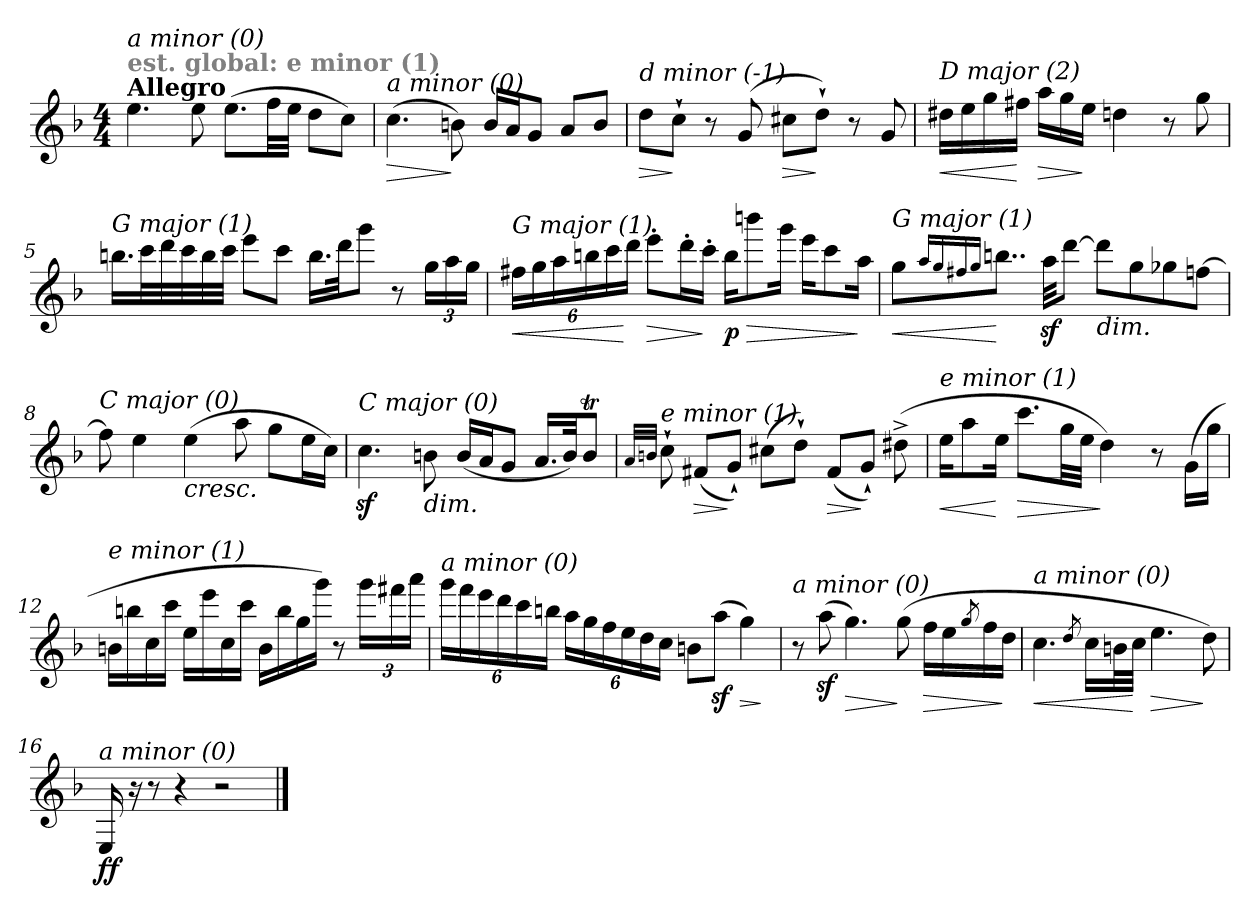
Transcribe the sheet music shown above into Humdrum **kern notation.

**kern	**dynam
*part1	*part1
*staff1	*staff1
*clefG2	*
*k[b-]	*
*F:	*
*M4/4	*
=1	=1
!LO:TX:a:B:t=Allegro	!
!LO:TX:a:B:color=#808080:t=est. global&colon; e minor (1)	!
!LO:TX:i:t=a minor (0)	!
4.ee\	.
8ee\	.
(>8.ee\L	.
32ff\LL	.
32ee\JJJ	.
8dd\L	.
8cc\J)	.
=2	=2
!LO:TX:i:t=a minor (0)	!
!	!LO:HP:b
(>4.cc\	>
8bn\)	]
16b/LL	.
16a/J	.
8g/J	.
8a/L	.
8b/J	.
=3	=3
!LO:TX:i:t=d minor (-1)	!
!	!LO:HP:b
8dd\L	>
8cc`>\J	]
8r	.
(8g/	.
!	!LO:HP:b
8cc#X\L	>
8dd`>\J)	]
8r	.
8g/	.
!!LO:LB:g=z
=4	=4
!LO:TX:i:t=D major (2)	!
!	!LO:HP:b
16dd#X\LL	<
16ee\	.
16gg\	.
16ff#X\JJ	[
!	!LO:HP:b
16aa\LL	>
16gg\	.
16ee\JJ	]
4ddn\	.
8r	.
8gg\	.
=5	=5
!LO:TX:i:t=G major (1)	!
16.bbn\LL	.
32ccc\L	.
32ddd\	.
32ccc\	.
32bb\	.
32ccc\JJJ	.
8eee\L	.
8ccc\J	.
16.bb\LL	.
32ddd\Jk	.
8ggg\J	.
8r	.
24gg\LL	.
24aa\	.
24gg\JJ	.
!!LO:LB:g=z
=6	=6
!LO:TX:i:t=G major (1)	!
!	!LO:HP:b
24ff#X\LL	<
24gg\	.
24aa\	.
24bbn\	.
24ccc\	.
24ddd\JJ	[
!	!LO:HP:b
8eee'>\L	>
16ddd'>\L	.
16ccc'>\JJ	]
!	!LO:DY:b
16bb\KL	p
!	!LO:HP:b
8bbbn\	>
16ggg\Jk	.
16eee\KL	.
8ccc\	.
16aa\Jk	]
=7	=7
!LO:TX:i:t=G major (1)	!
!	!LO:HP:b
8gg\L	<
16qaa/LL	.
16qgg/	.
16qff#X/	.
16qgg/JJ	.
8..bbn\J	[
32aaz<\KKL	.
[8ddd\J	.
!LO:TX:b:i:t=dim.	!
8ddd\L]	.
8gg\	.
8gg-Xi\	.
[8ffn\J	.
=8	=8
!LO:TX:i:t=C major (0)	!
8ff\]	.
4ee\	.
!LO:TX:b:i:t=cresc.	!
(>4ee\	.
8aa\	.
8gg\L	.
16ee\L	.
16cc\JJ)	.
!!LO:LB:g=z
=9	=9
!LO:TX:i:t=C major (0)	!
4.ccz<\	.
!LO:TX:b:i:t=dim.	!
8bn\	.
(<16b/LL	.
16a/J	.
8g/J	.
16.a/LL	.
32b/Jk)	.
8bt/J	.
=10	=10
32qa/LLL	.
32qbn/JJJ	.
!LO:TX:i:t=e minor (1)	!
8cc`>\	.
!	!LO:HP:b
(<8f#X/L	>
8g`</J)	]
(>8cc#X\L	.
8dd`>\J)	.
!	!LO:HP:b
(<8f#/L	>
8g`</J)	]
(>8dd#X^>\	.
=11	=11
!LO:TX:i:t=e minor (1)	!
!	!LO:HP:b
16ee\KL	<
8aa\	.
16ee\Jk	[
!	!LO:HP:b
8.ccc\L	>
32gg\LL	.
32ee\JJJ	.
4dd\)	]
8r	.
(<16g\LL	.
16gg\JJ	.
!!LO:LB:g=z
=12	=12
!LO:TX:i:t=e minor (1)	!
16bn\LL	.
16bbn\	.
16cc\	.
16ccc\JJ	.
16ee\LL	.
16eee\	.
16cc\	.
16ccc\JJ	.
16b\LL	.
16bb\	.
16gg\	.
16ggg\JJ)	.
8r	.
24ggg\LL	.
24fff#X\	.
24aaa\JJ	.
=13	=13
!LO:TX:i:t=a minor (0)	!
24ggg\LL	.
24fff\	.
24eee\	.
24ddd\	.
24ccc\	.
24bbn\JJ	.
24aa\LL	.
24gg\	.
24ff\	.
24ee\	.
24dd\	.
24cc\JJ	.
8bn\L	.
(>8aaz<\J	.
!	!LO:HP:b
4gg\)	>
.	]
!!LO:LB:g=z
=14	=14
!LO:TX:i:t=a minor (0)	!
8r	.
(>8aaz<\	.
!	!LO:HP:b
4.gg\)	>
(>8gg\	]
!	!LO:HP:b
16ff\LL	>
16ee\	.
8qgg/	.
16ff\	.
16dd\JJ	]
=15	=15
!LO:TX:i:t=a minor (0)	!
!	!LO:HP:b
4.cc\	<
8qdd/	.
16cc\LL	.
32bn\L	.
32cc\JJJ	[
!	!LO:HP:b
4.ee\	>
8dd\)	]
=16	=16
!LO:TX:i:t=a minor (0)	!
!	!LO:DY:b
16E/	ff
16r	.
8r	.
4r	.
2r	.
==	==
*-	*-
